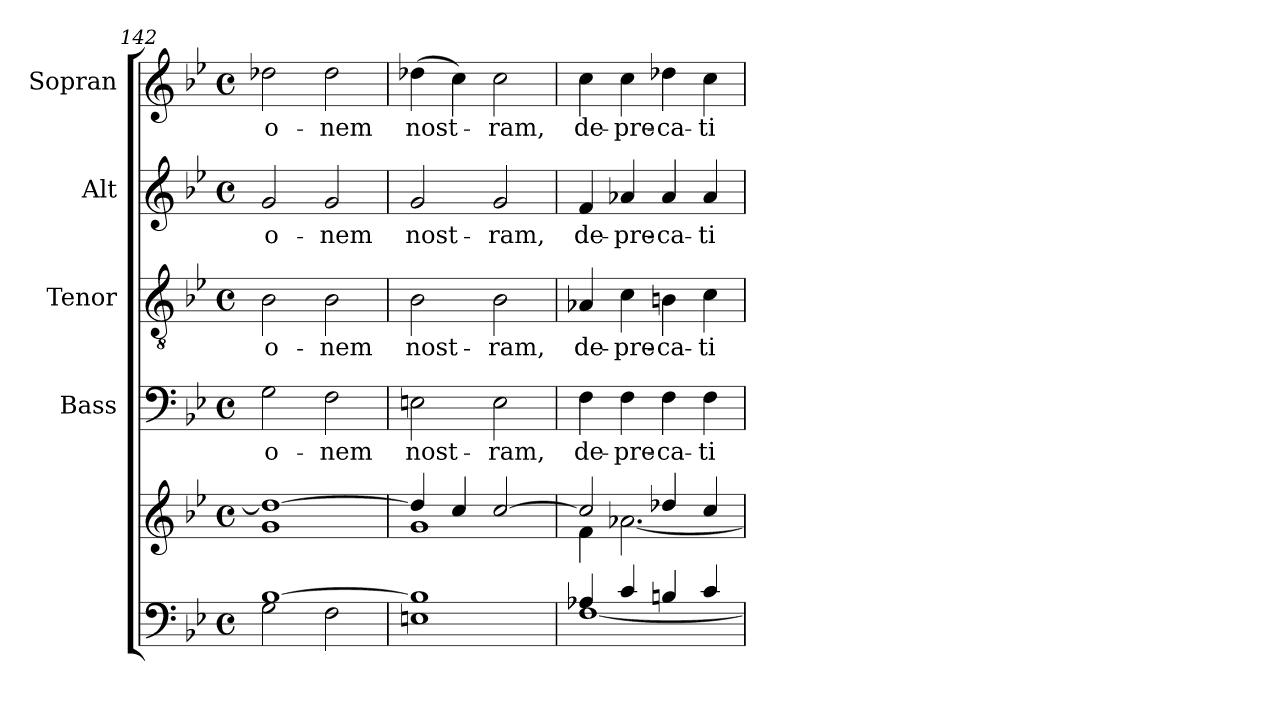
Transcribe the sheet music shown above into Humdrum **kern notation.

**kern	**kern	**kern	**text	**kern	**text	**kern	**text	**kern	**text
*part5	*part5	*part4	*part4	*part3	*part3	*part2	*part2	*part1	*part1
*staff6	*staff5	*staff4	*staff4	*staff3	*staff3	*staff2	*staff2	*staff1	*staff1
*	*	*I"Bass	*	*I"Tenor	*	*I"Alt	*	*I"Sopran	*
*	*	*I'B.	*	*I'T.	*	*I'A.	*	*I'S.	*
*clefF4	*clefG2	*clefF4	*	*clefGv2	*	*clefG2	*	*clefG2	*
*k[b-e-]	*k[b-e-]	*k[b-e-]	*	*k[b-e-]	*	*k[b-e-]	*	*k[b-e-]	*
*B-:	*B-:	*B-:	*	*B-:	*	*B-:	*	*B-:	*
*M4/4	*M4/4	*M4/4	*	*M4/4	*	*M4/4	*	*M4/4	*
*met(c)	*met(c)	*met(c)	*	*met(c)	*	*met(c)	*	*met(c)	*
=142	=142	=142	=142	=142	=142	=142	=142	=142	=142
*^	*^	*	*	*	*	*	*	*	*
!	!	!	!	!	!LO:LY:b	!	!LO:LY:b	!	!LO:LY:b	!	!LO:LY:b
[>1B-	2G\	1dd-_	1g	2G\	-o-	2B-\	-o-	2g/	-o-	2dd-X\	-o-
!	!	!	!	!	!LO:LY:b	!	!LO:LY:b	!	!LO:LY:b	!	!LO:LY:b
.	2F\	.	.	2F\	-nem	2B-\	-nem	2g/	-nem	2dd-\	-nem
=143	=143	=143	=143	=143	=143	=143	=143	=143	=143	=143	=143
!	!	!	!	!	!LO:LY:b	!	!LO:LY:b	!	!LO:LY:b	!	!LO:LY:b
1B-]	1En	4dd-/]	1g	2En\	nost-	2B-\	nost-	2g/	nost-	(>4dd-X\	nost-
.	.	4cc/	.	.	.	.	.	.	.	4cc\)	.
!	!	!	!	!	!LO:LY:b	!	!LO:LY:b	!	!LO:LY:b	!	!LO:LY:b
.	.	[>2cc/	.	2E\	-ram,	2B-\	-ram,	2g/	-ram,	2cc\	-ram,
=144	=144	=144	=144	=144	=144	=144	=144	=144	=144	=144	=144
!	!	!	!	!	!LO:LY:b	!	!LO:LY:b	!	!LO:LY:b	!	!LO:LY:b
4A-X/	[<1F	2cc/]	4f\	4F\	de-	4A-X/	de-	4f/	de-	4cc\	de-
!	!	!	!	!	!LO:LY:b	!	!LO:LY:b	!	!LO:LY:b	!	!LO:LY:b
4c/	.	.	[<2.a-X\	4F\	-pre-	4c\	-pre-	4a-X/	-pre-	4cc\	-pre-
!	!	!	!	!	!LO:LY:b	!	!LO:LY:b	!	!LO:LY:b	!	!LO:LY:b
4Bn/	.	4dd-X/	.	4F\	-ca-	4Bn\	-ca-	4a-/	-ca-	4dd-X\	-ca-
!	!	!	!	!	!LO:LY:b	!	!LO:LY:b	!	!LO:LY:b	!	!LO:LY:b
4c/	.	4cc/	.	4F\	-ti-	4c\	-ti-	4a-/	-ti-	4cc\	-ti-
*v	*v	*	*	*	*	*	*	*	*	*	*
*	*v	*v	*	*	*	*	*	*	*	*
=	=	=	=	=	=	=	=	=	=
*-	*-	*-	*-	*-	*-	*-	*-	*-	*-
